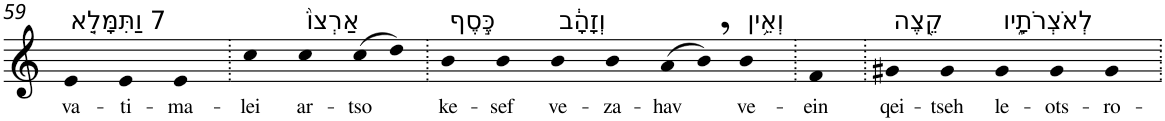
**kern	**text
*part1	*part1
*staff1	*staff1
*I"Piano	*
*I'Pno	*
!!LO:PB:g=z
*clefG2	*
*k[]	*
=59	=59
!LO:TX:a:t=7 וַתִּמָּלֵ֤א	!
!	!LO:LY:b
4e	va-
!	!LO:LY:b
4e	-ti-
!	!LO:LY:b
4e	-ma-
=60.	=60.
!	!LO:LY:b
4cc	-lei
!LO:TX:a:t=אַרְצוֹ֙	!
!	!LO:LY:b
4cc	ar-
!	!LO:LY:b
(8cc	-tso
8dd)	.
=61.	=61.
!LO:TX:a:t=כֶּ֣סֶף	!
!	!LO:LY:b
4b	ke-
!	!LO:LY:b
4b	-sef
!LO:TX:a:t=וְזָהָ֔ב	!
!	!LO:LY:b
4b	ve-
!	!LO:LY:b
4b	-za-
!	!LO:LY:b
(8a	-hav
8b,)	.
!LO:TX:a:t=וְאֵ֥ין	!
!	!LO:LY:b
4b	ve-
=62.	=62.
!	!LO:LY:b
4f	-ein
=63.	=63.
!LO:TX:a:t=קֵ֖צֶה	!
!	!LO:LY:b
4g#X	qei-
!	!LO:LY:b
4g#	-tseh
!LO:TX:a:t=לְאֹצְרֹתָ֑יו	!
!	!LO:LY:b
4g#	le-
!	!LO:LY:b
4g#	-ots-
!	!LO:LY:b
4g#	-ro-
=.	=.
*-	*-
